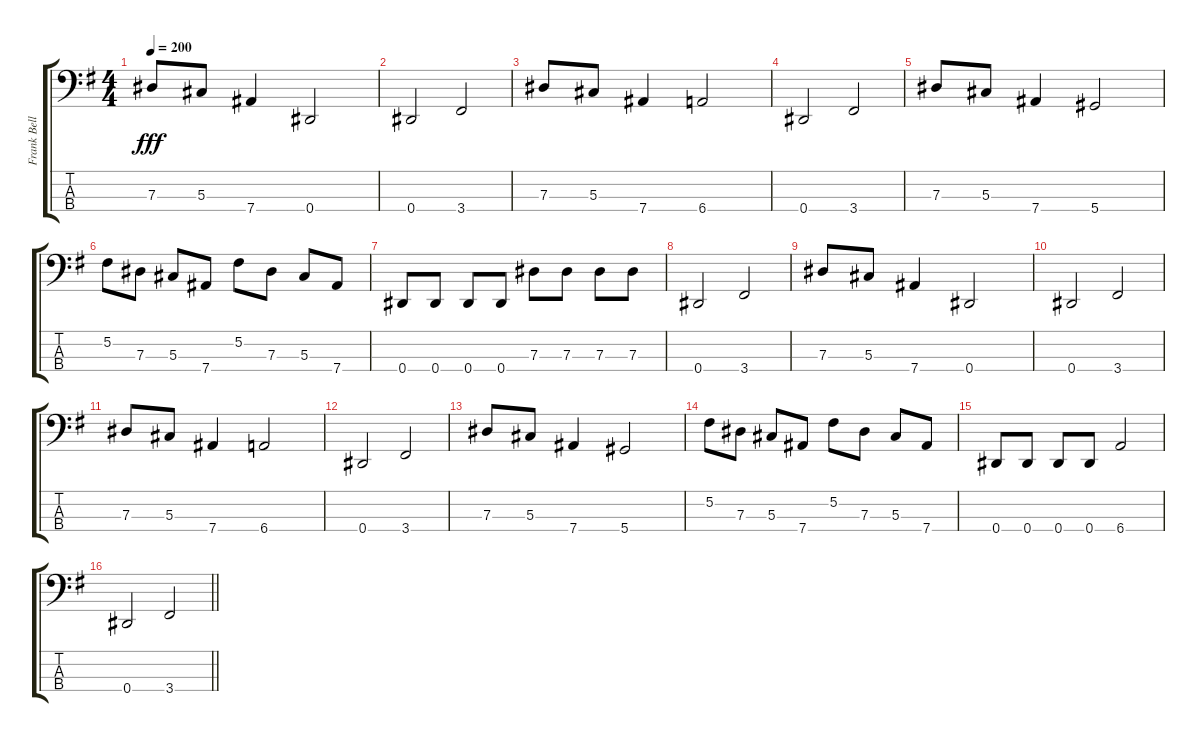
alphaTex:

\track ("Frank Bello" "Frank Bell") {instrument electricbassfinger}
\staff {score tabs}
\tuning (Gb2 Db2 Ab1 Eb1) {hide}
\ts (4 4)
\tempo 200
\clef f4
\ks g
7.3.8{dy fff} 5.3.8 7.4.4 0.4.2 |
0.4.2 3.4.2 |
7.3.8 5.3.8 7.4.4 6.4.2 |
0.4.2 3.4.2 |
7.3.8 5.3.8 7.4.4 5.4.2 |
5.2.8 7.3.8 5.3.8 7.4.8 5.2.8 7.3.8 5.3.8 7.4.8 |
0.4.8 0.4.8 0.4.8 0.4.8 7.3.8 7.3.8 7.3.8 7.3.8 |
0.4.2 3.4.2 |
7.3.8 5.3.8 7.4.4 0.4.2 |
0.4.2 3.4.2 |
7.3.8 5.3.8 7.4.4 6.4.2 |
0.4.2 3.4.2 |
7.3.8 5.3.8 7.4.4 5.4.2 |
5.2.8 7.3.8 5.3.8 7.4.8 5.2.8 7.3.8 5.3.8 7.4.8 |
0.4.8 0.4.8 0.4.8 0.4.8 6.4.2 |
\barLineRight lightlight
0.4.2 3.4.2
